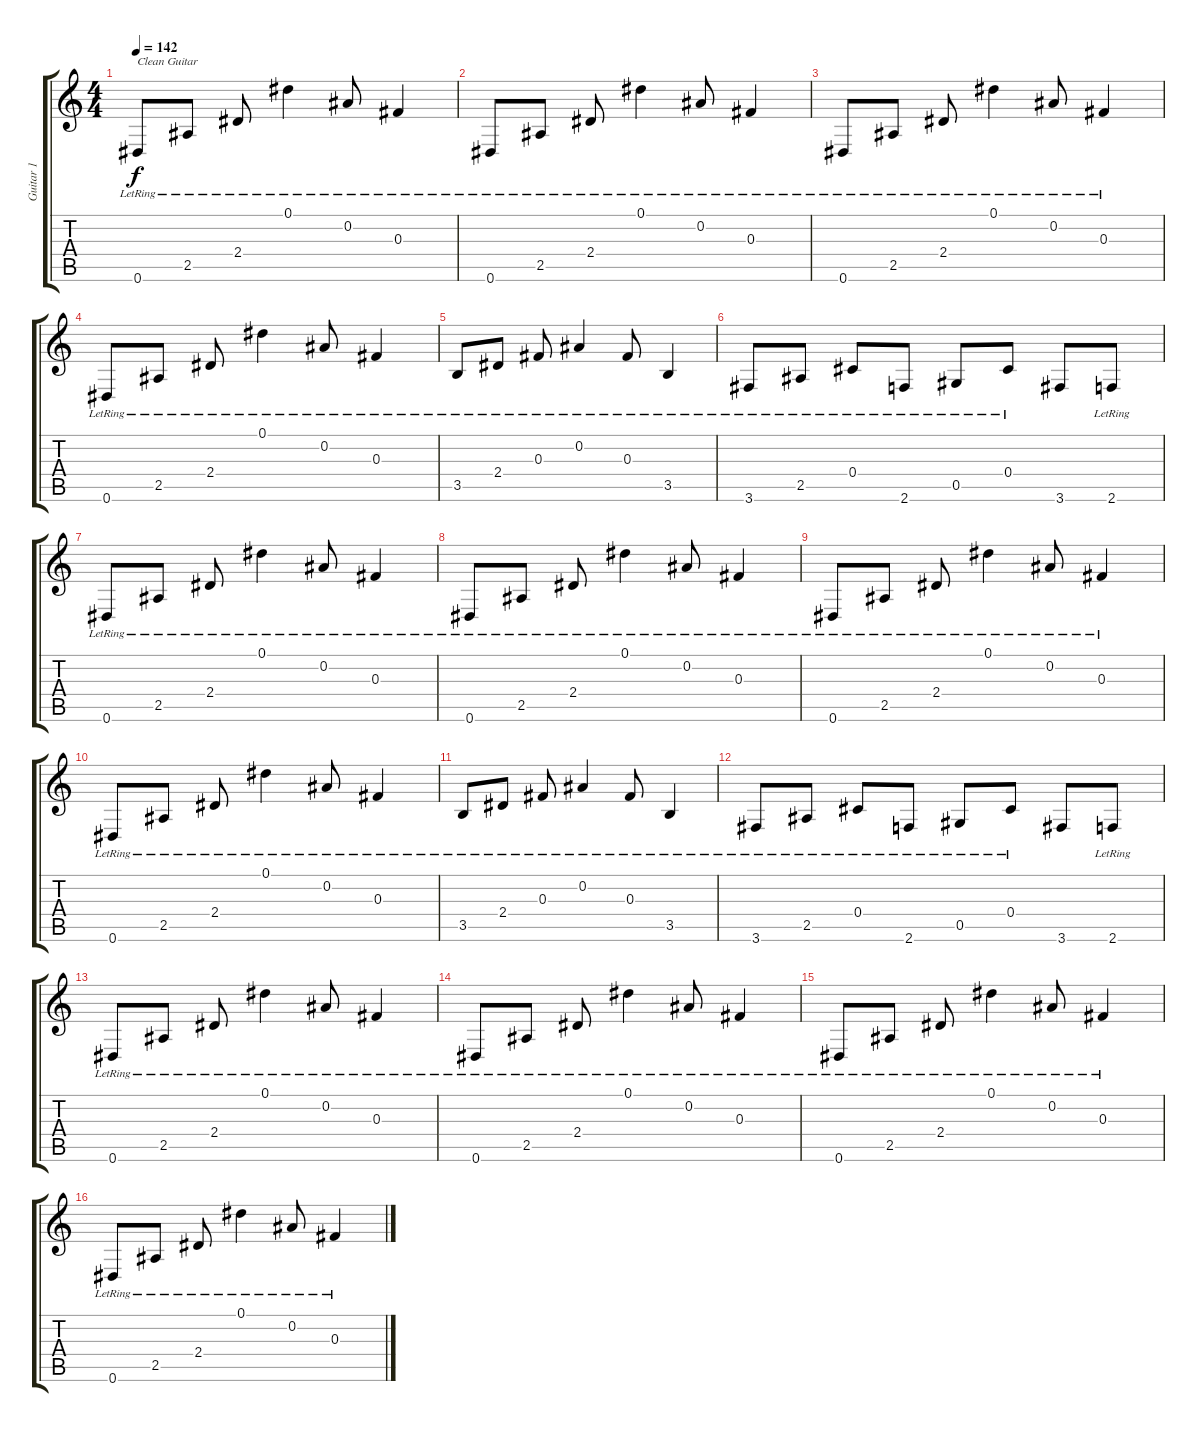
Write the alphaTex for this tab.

\track ("Guitar 1" "Guitar 1") {instrument distortionguitar}
\staff {score tabs}
\tuning (Eb4 Bb3 Gb3 Db3 Ab2 Eb2) {hide}
\ts (4 4)
\tempo 142
\clef g2
\ks c
0.6{lr}.8{txt "Clean Guitar" dy f instrument electricguitarclean} 2.5{lr}.8 2.4{lr}.8 0.1{lr}.4 0.2{lr}.8 0.3{lr}.4 |
0.6{lr}.8 2.5{lr}.8 2.4{lr}.8 0.1{lr}.4 0.2{lr}.8 0.3{lr}.4 |
0.6{lr}.8 2.5{lr}.8 2.4{lr}.8 0.1{lr}.4 0.2{lr}.8 0.3{lr}.4 |
0.6{lr}.8 2.5{lr}.8 2.4{lr}.8 0.1{lr}.4 0.2{lr}.8 0.3{lr}.4 |
3.5{lr}.8 2.4{lr}.8 0.3{lr}.8 0.2{lr}.4 0.3{lr}.8 3.5{lr}.4 |
3.6{lr}.8 2.5{lr}.8 0.4{lr}.8 2.6{lr}.8 0.5{lr}.8 0.4{lr}.8 3.6.8 2.6{lr}.8 |
0.6{lr}.8 2.5{lr}.8 2.4{lr}.8 0.1{lr}.4 0.2{lr}.8 0.3{lr}.4 |
0.6{lr}.8 2.5{lr}.8 2.4{lr}.8 0.1{lr}.4 0.2{lr}.8 0.3{lr}.4 |
0.6{lr}.8 2.5{lr}.8 2.4{lr}.8 0.1{lr}.4 0.2{lr}.8 0.3{lr}.4 |
0.6{lr}.8 2.5{lr}.8 2.4{lr}.8 0.1{lr}.4 0.2{lr}.8 0.3{lr}.4 |
3.5{lr}.8 2.4{lr}.8 0.3{lr}.8 0.2{lr}.4 0.3{lr}.8 3.5{lr}.4 |
3.6{lr}.8 2.5{lr}.8 0.4{lr}.8 2.6{lr}.8 0.5{lr}.8 0.4{lr}.8 3.6.8 2.6{lr}.8 |
0.6{lr}.8 2.5{lr}.8 2.4{lr}.8 0.1{lr}.4 0.2{lr}.8 0.3{lr}.4 |
0.6{lr}.8 2.5{lr}.8 2.4{lr}.8 0.1{lr}.4 0.2{lr}.8 0.3{lr}.4 |
0.6{lr}.8 2.5{lr}.8 2.4{lr}.8 0.1{lr}.4 0.2{lr}.8 0.3{lr}.4 |
0.6{lr}.8 2.5{lr}.8 2.4{lr}.8 0.1{lr}.4 0.2{lr}.8 0.3{lr}.4
